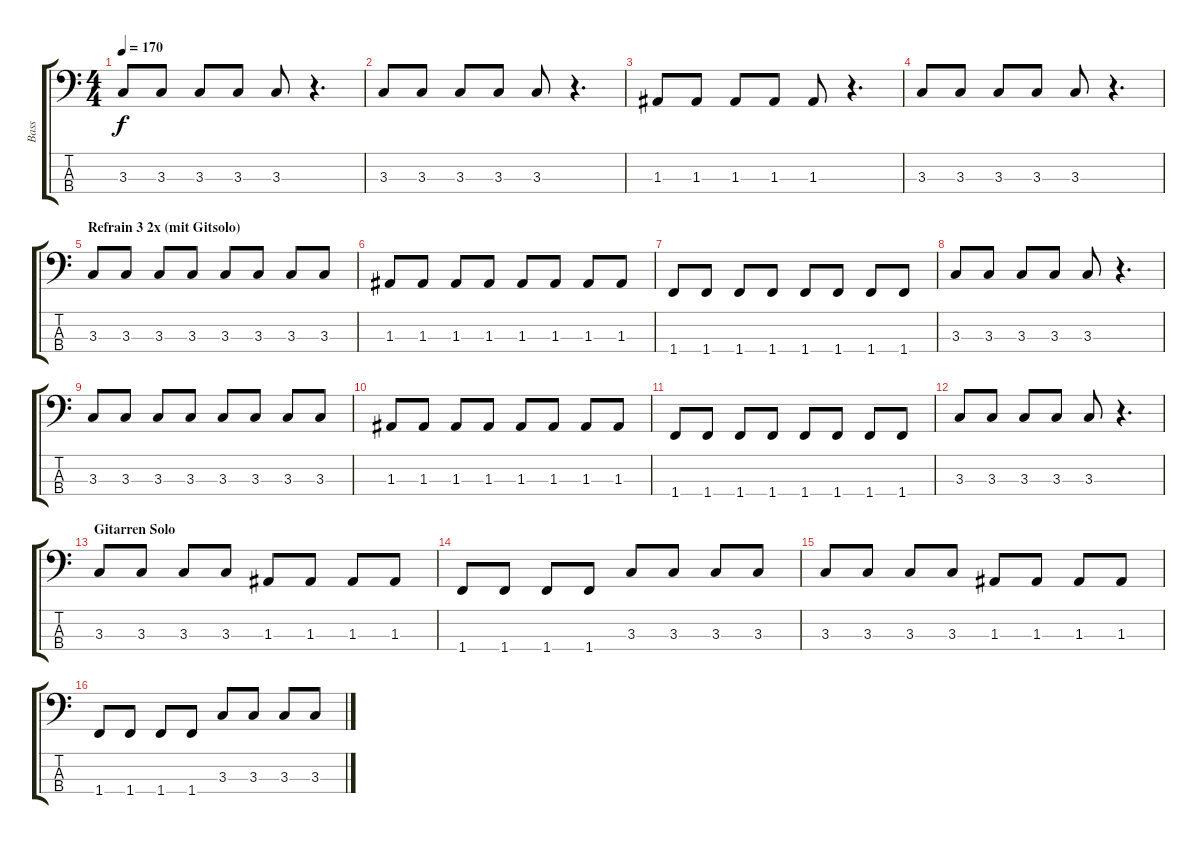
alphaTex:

\track ("Bass" "Bass") {instrument electricbasspick}
\staff {score tabs}
\tuning (G2 D2 A1 E1) {hide}
\ts (4 4)
\tempo 170
\clef f4
\ks c
3.3.8{dy f} 3.3.8 3.3.8 3.3.8 3.3.8 r.4{d} |
3.3.8 3.3.8 3.3.8 3.3.8 3.3.8 r.4{d} |
1.3.8 1.3.8 1.3.8 1.3.8 1.3.8 r.4{d} |
3.3.8 3.3.8 3.3.8 3.3.8 3.3.8 r.4{d} |
\section ("" "Refrain 3 2x (mit Gitsolo)")
3.3.8 3.3.8 3.3.8 3.3.8 3.3.8 3.3.8 3.3.8 3.3.8 |
1.3.8 1.3.8 1.3.8 1.3.8 1.3.8 1.3.8 1.3.8 1.3.8 |
1.4.8 1.4.8 1.4.8 1.4.8 1.4.8 1.4.8 1.4.8 1.4.8 |
3.3.8 3.3.8 3.3.8 3.3.8 3.3.8 r.4{d} |
3.3.8 3.3.8 3.3.8 3.3.8 3.3.8 3.3.8 3.3.8 3.3.8 |
1.3.8 1.3.8 1.3.8 1.3.8 1.3.8 1.3.8 1.3.8 1.3.8 |
1.4.8 1.4.8 1.4.8 1.4.8 1.4.8 1.4.8 1.4.8 1.4.8 |
3.3.8 3.3.8 3.3.8 3.3.8 3.3.8 r.4{d} |
\section ("" "Gitarren Solo")
3.3.8 3.3.8 3.3.8 3.3.8 1.3.8 1.3.8 1.3.8 1.3.8 |
1.4.8 1.4.8 1.4.8 1.4.8 3.3.8 3.3.8 3.3.8 3.3.8 |
3.3.8 3.3.8 3.3.8 3.3.8 1.3.8 1.3.8 1.3.8 1.3.8 |
1.4.8 1.4.8 1.4.8 1.4.8 3.3.8 3.3.8 3.3.8 3.3.8
